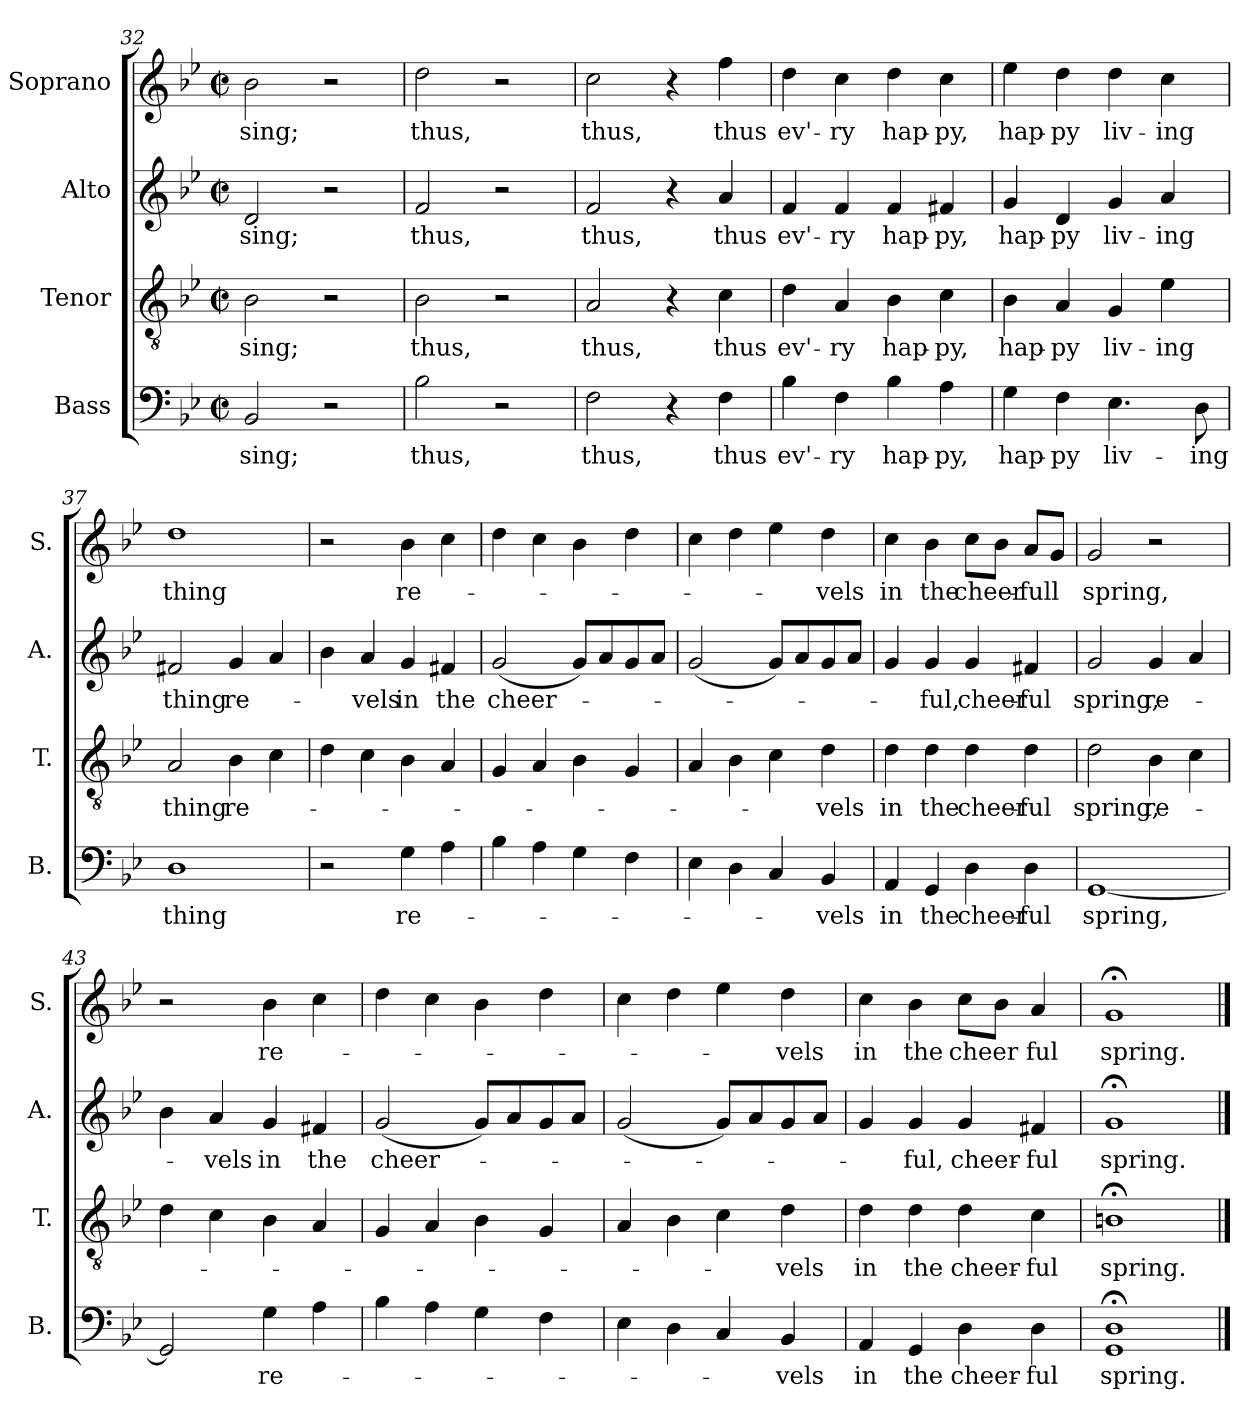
**kern	**text	**kern	**text	**kern	**text	**kern	**text
*part4	*part4	*part3	*part3	*part2	*part2	*part1	*part1
*staff4	*staff4	*staff3	*staff3	*staff2	*staff2	*staff1	*staff1
*I"Bass	*	*I"Tenor	*	*I"Alto	*	*I"Soprano	*
*I'B.	*	*I'T.	*	*I'A.	*	*I'S.	*
*clefF4	*	*clefGv2	*	*clefG2	*	*clefG2	*
*k[b-e-]	*	*k[b-e-]	*	*k[b-e-]	*	*k[b-e-]	*
*M2/2	*	*M2/2	*	*M2/2	*	*M2/2	*
*met(c|)	*	*met(c|)	*	*met(c|)	*	*met(c|)	*
=32	=32	=32	=32	=32	=32	=32	=32
2BB-/	sing;	2B-\	sing;	2d/	sing;	2b-\	sing;
2r	.	2r	.	2r	.	2r	.
=33	=33	=33	=33	=33	=33	=33	=33
2B-\	thus,	2B-\	thus,	2f/	thus,	2dd\	thus,
2r	.	2r	.	2r	.	2r	.
=34	=34	=34	=34	=34	=34	=34	=34
2F\	thus,	2A/	thus,	2f/	thus,	2cc\	thus,
4r	.	4r	.	4r	.	4r	.
4F\	thus	4c\	thus	4a/	thus	4ff\	thus
=35	=35	=35	=35	=35	=35	=35	=35
4B-\	ev'-	4d\	ev'-	4f/	ev'-	4dd\	ev'-
4F\	-ry	4A/	-ry	4f/	-ry	4cc\	-ry
4B-\	hap-	4B-\	hap-	4f/	hap-	4dd\	hap-
4A\	-py,	4c\	-py,	4f#X/	-py,	4cc\	-py,
!!LO:LB:g=z
=36	=36	=36	=36	=36	=36	=36	=36
4G\	hap-	4B-\	hap-	4g/	hap-	4ee-\	hap-
4F\	-py	4A/	-py	4d/	-py	4dd\	-py
4.E-\	liv-	4G/	liv-	4g/	liv-	4dd\	liv-
.	.	4e-\	-ing	4a/	-ing	4cc\	-ing
8D\	-ing	.	.	.	.	.	.
=37	=37	=37	=37	=37	=37	=37	=37
1D	thing	2A/	thing	2f#X/	thing	1dd	thing
.	.	4B-\	re-	4g/	re-	.	.
.	.	4c\	.	4a/	.	.	.
=38	=38	=38	=38	=38	=38	=38	=38
2r	.	4d\	.	4b-\	.	2r	.
.	.	4c\	.	4a/	-vels	.	.
4G\	re-	4B-\	.	4g/	in	4b-\	re-
4A\	.	4A/	.	4f#X/	the	4cc\	.
=39	=39	=39	=39	=39	=39	=39	=39
4B-\	.	4G/	.	(2g/	cheer-	4dd\	.
4A\	.	4A/	.	.	.	4cc\	.
4G\	.	4B-\	.	8g/L)	.	4b-\	.
.	.	.	.	8a/	.	.	.
4F\	.	4G/	.	8g/	.	4dd\	.
.	.	.	.	8a/J	.	.	.
=40	=40	=40	=40	=40	=40	=40	=40
4E-\	.	4A/	.	(2g/	.	4cc\	.
4D\	.	4B-\	.	.	.	4dd\	.
4C/	.	4c\	.	8g/L)	.	4ee-\	.
.	.	.	.	8a/	.	.	.
4BB-/	-vels	4d\	-vels	8g/	.	4dd\	-vels
.	.	.	.	8a/J	.	.	.
=41	=41	=41	=41	=41	=41	=41	=41
4AA/	in	4d\	in	4g/	.	4cc\	in
4GG/	the	4d\	the	4g/	ful,	4b-\	the
4D\	cheer-	4d\	cheer-	4g/	cheer-	8cc\L	-cheer-
.	.	.	.	.	.	8b-\J	.
4D\	-ful	4d\	-ful	4f#X/	-ful	8a/L	-full
.	.	.	.	.	.	8g/J	.
!!LO:LB:g=z
=42	=42	=42	=42	=42	=42	=42	=42
[1GG	spring,	2d\	spring,	2g/	spring,	2g/	spring,
.	.	4B-\	re-	4g/	re-	2r	.
.	.	4c\	.	4a/	.	.	.
=43	=43	=43	=43	=43	=43	=43	=43
2GG/]	.	4d\	.	4b-\	.	2r	.
.	.	4c\	.	4a/	vels	.	.
4G\	re-	4B-\	.	4g/	in	4b-\	re-
4A\	.	4A/	.	4f#X/	the	4cc\	.
=44	=44	=44	=44	=44	=44	=44	=44
4B-\	.	4G/	.	(2g/	cheer-	4dd\	.
4A\	.	4A/	.	.	.	4cc\	.
4G\	.	4B-\	.	8g/L)	.	4b-\	.
.	.	.	.	8a/	.	.	.
4F\	.	4G/	.	8g/	.	4dd\	.
.	.	.	.	8a/J	.	.	.
=45	=45	=45	=45	=45	=45	=45	=45
4E-\	.	4A/	.	(2g/	.	4cc\	.
4D\	.	4B-\	.	.	.	4dd\	.
4C/	.	4c\	.	8g/L)	.	4ee-\	.
.	.	.	.	8a/	.	.	.
4BB-/	-vels	4d\	vels	8g/	.	4dd\	-vels
.	.	.	.	8a/J	.	.	.
=46	=46	=46	=46	=46	=46	=46	=46
4AA/	in	4d\	in	4g/	.	4cc\	in
4GG/	the	4d\	the	4g/	ful,	4b-\	the
4D\	cheer-	4d\	cheer-	4g/	cheer-	8cc\L	-cheer
.	.	.	.	.	.	8b-\J	.
4D\	-ful	4c\	-ful	4f#X/	-ful	4a/	ful
=47	=47	=47	=47	=47	=47	=47	=47
1GG;< 1D;<	spring.	1Bn;<	spring.	1g;<	spring.	1g;<	spring.
==	==	==	==	==	==	==	==
*-	*-	*-	*-	*-	*-	*-	*-
